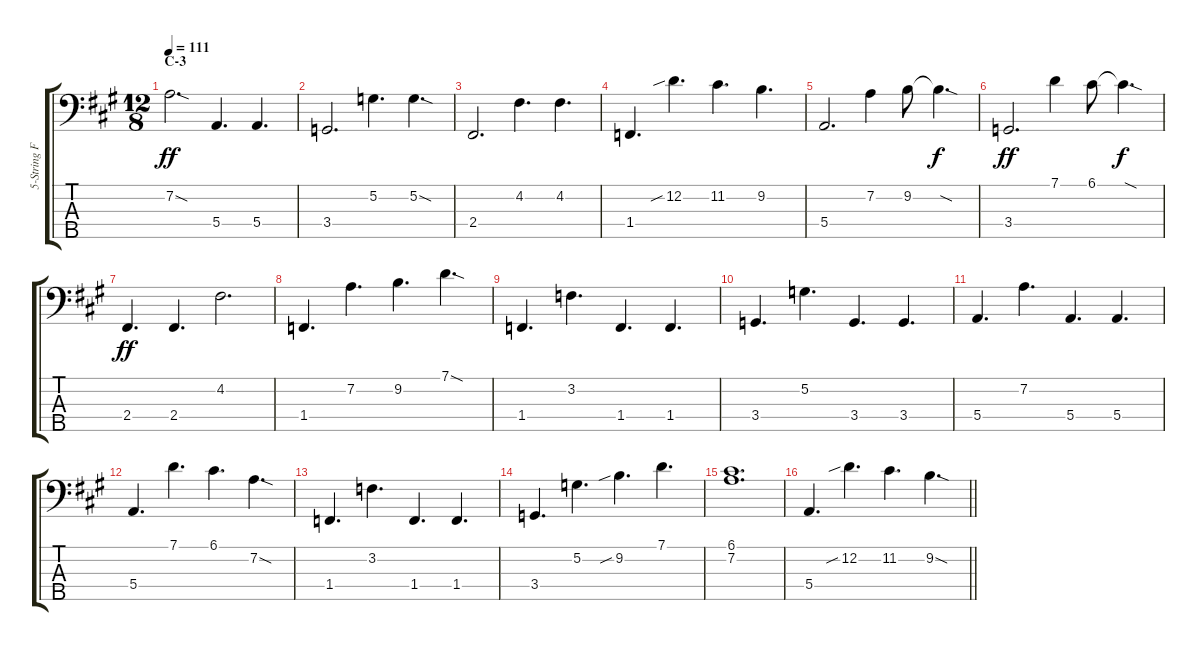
\track ("5-String Fretless Bass" "5-String F") {instrument fretlessbass}
\staff {score tabs}
\tuning (G2 D2 A1 E1 B0) {hide}
\ts (12 8)
\section ("" "C-3")
\tempo 111
\clef f4
\ks a
7.2{sod}.2{d dy ff} 5.4.4{d} 5.4.4{d} |
3.4.2{d} 5.2.4{d} 5.2{sod}.4{d} |
2.4.2{d} 4.2.4{d} 4.2.4{d} |
1.4.4{d} 12.2{sib}.4{d} 11.2.4{d} 9.2.4{d} |
5.4.2{d} 7.2.4 9.2.8 9.2{sod t}.4{d dy f} |
3.4.2{d dy ff} 7.1.4 6.1.8 6.1{sod t}.4{d dy f} |
2.4.4{d dy ff} 2.4.4{d} 4.2.2{d} |
1.4.4{d} 7.2.4{d} 9.2.4{d} 7.1{sod}.4{d} |
1.4.4{d} 3.2.4{d} 1.4.4{d} 1.4.4{d} |
3.4.4{d} 5.2.4{d} 3.4.4{d} 3.4.4{d} |
5.4.4{d} 7.2.4{d} 5.4.4{d} 5.4.4{d} |
5.4.4{d} 7.1.4{d} 6.1.4{d} 7.2{sod}.4{d} |
1.4.4{d} 3.2.4{d} 1.4.4{d} 1.4.4{d} |
3.4.4{d} 5.2.4{d} 9.2{sib}.4{d} 7.1.4{d} |
(6.1 7.2).1{d} |
\barLineRight lightlight
5.4.4{d} 12.2{sib}.4{d} 11.2.4{d} 9.2{sod}.4{d}
